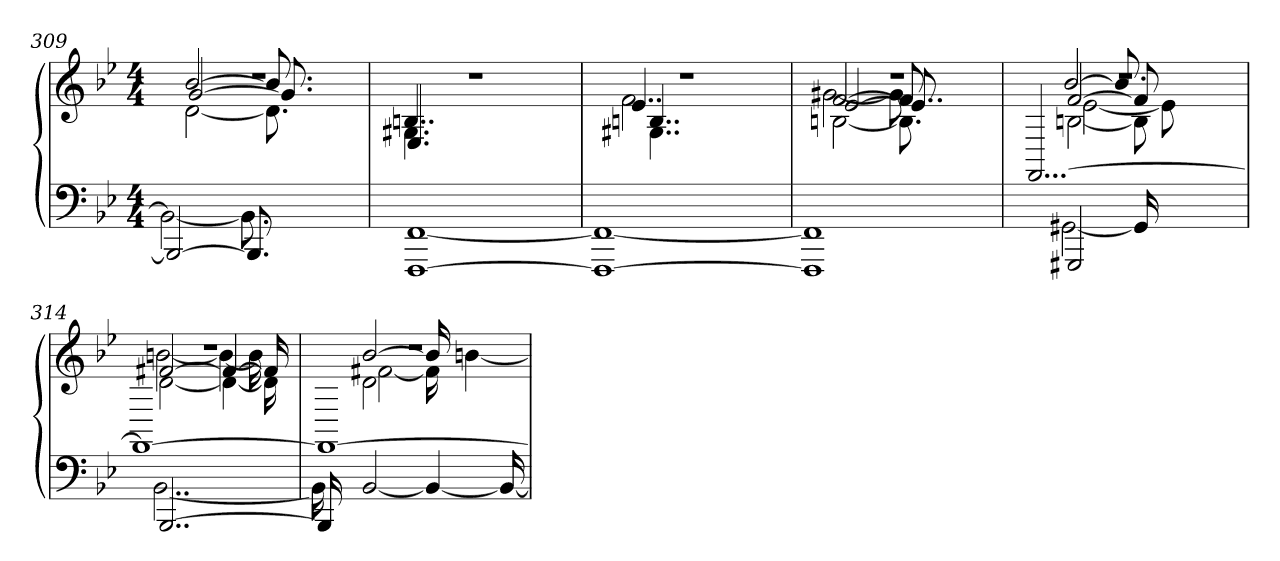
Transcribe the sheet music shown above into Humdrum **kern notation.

**kern	**kern
*part2	*part1
*staff2	*staff1
*clefF4	*clefG2
*k[b-e-]	*k[b-e-]
*B-:	*B-:
*M4/4	*M4/4
=309	=309
*^	*^
*	*	*	*^
*	*	*	*	*^
*	*	*	*	*	*^
2BBB-_	2BB-_	16ryy	16ryy	16ryy	1r	1r
.	.	[2b-	[2d	[2g	.	.
8.BBB-]	8.BB-]	.	.	.	.	.
.	.	8.b-]	8.d]	8.g]	.	.
4ryy	4ryy	.	.	.	.	.
.	.	4ryy	4ryy	4ryy	.	.
16ryy	16ryy	.	.	.	.	.
=310	=310	=310	=310	=310	=310	=310
[1FFF	[1FF	4.E-	4.G#X	4..B	1r	1r
.	.	2ryy	2ryy	.	.	.
.	.	.	.	2ryy	.	.
.	.	8ryy	8ryy	.	.	.
.	.	.	.	16ryy	.	.
=311	=311	=311	=311	=311	=311	=311
*	*	*	*	*	*	*^
1FFF_	1FF_	16ryy	16ryy	16ryy	16ryy	1r	1r
.	.	4..B	4..G#X	4..e-	2f	.	.
.	.	2ryy	2ryy	2ryy	.	.	.
.	.	.	.	.	4..ryy	.	.
=312	=312	=312	=312	=312	=312	=312	=312
1FFF]	1FF]	16ryy	16ryy	16ryy	16ryy	1r	1r
.	.	[2f	[2g#X	[2e-	[2B	.	.
.	.	8f]	8.g#]	8.e-]	8.B]	.	.
.	.	4ryy	.	.	.	.	.
.	.	.	4ryy	4ryy	4ryy	.	.
.	.	16ryy	.	.	.	.	.
=313	=313	=313	=313	=313	=313	=313	=313
*	*	*	*	*	*	*	*^
8ryy	8ryy	16ryy	8ryy	8ryy	8ryy	8ryy	1r	1r
.	.	[2...FF	.	.	.	.	.	.
2GGG#X	[2GG#X	.	[2B	[2f	[2e-	[2b-	.	.
4ryy	16GG#]	.	8B]	8f]	8e-]	8.b-]	.	.
.	4ryy	.	.	.	.	.	.	.
.	.	.	4ryy	4ryy	4ryy	.	.	.
.	.	.	.	.	.	8.ryy	.	.
16ryy	.	.	.	.	.	.	.	.
16ryy	16ryy	.	.	.	.	.	.	.
*	*	*	*	*	*	*	*v	*v
=314	=314	=314	=314	=314	=314	=314	=314
8ryy	8ryy	1FF_	8ryy	8ryy	8ryy	1r	1r
[2..BBB-	[2..BB-	.	[2d	[2f#X	[2b	.	.
.	.	.	4d_	4f#_	4b_	.	.
.	.	.	16d]	16f#]	16b]	.	.
.	.	.	16ryy	16ryy	16ryy	.	.
=315	=315	=315	=315	=315	=315	=315	=315
16BBB-]	16BB-]	1FF_	8.ryy	8.ryy	8.ryy	1r	1r
8ryy	2...ryy	.	.	.	.	.	.
[2BB-	.	.	2d	[2b-	[2f#X	.	.
4BB-_	.	.	16ryy	16b-]	16f#]	.	.
.	.	.	[4b	4ryy	4ryy	.	.
16BB-_	.	.	.	.	.	.	.
*v	*v	*	*	*	*	*	*
*	*v	*v	*v	*v	*v	*v
=	=
*-	*-
